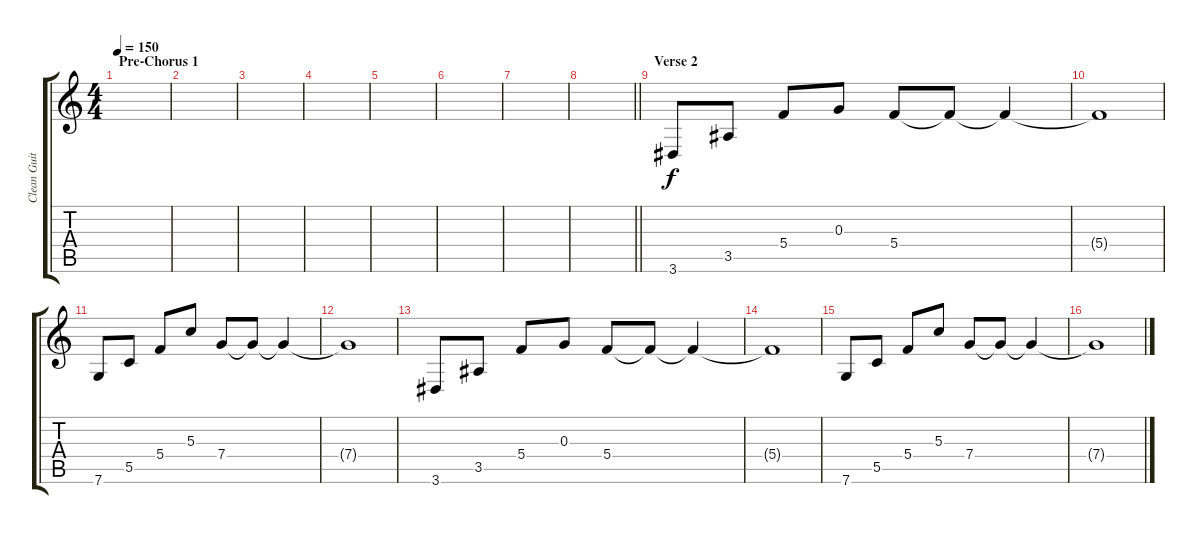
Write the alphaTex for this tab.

\track ("Clean Guitar 1" "Clean Guit") {instrument electricguitarclean}
\staff {score tabs}
\tuning (E4 C4 G3 C3 G2 C2) {hide}
\ts (4 4)
\section ("" "Pre-Chorus 1")
\tempo 150
\clef g2
\ks c
|
|
|
|
|
|
|
\barLineRight lightlight
|
\section ("" "Verse 2")
3.6.8 3.5.8 5.4.8 0.3.8 5.4.8 5.4{t}.8 5.4{t}.4 |
5.4{t}.1 |
7.6.8 5.5.8 5.4.8 5.3.8 7.4.8 7.4{t}.8 7.4{t}.4 |
7.4{t}.1 |
3.6.8 3.5.8 5.4.8 0.3.8 5.4.8 5.4{t}.8 5.4{t}.4 |
5.4{t}.1 |
7.6.8 5.5.8 5.4.8 5.3.8 7.4.8 7.4{t}.8 7.4{t}.4 |
7.4{t}.1
